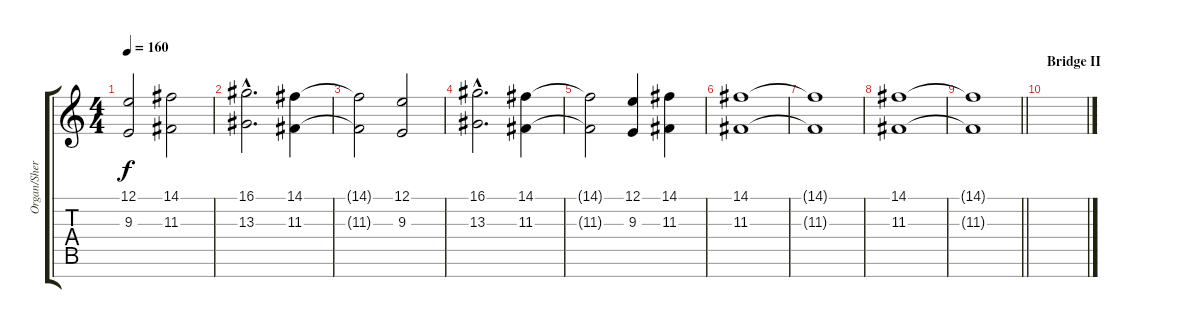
\track ("Organ/Sherinian" "Organ/Sher") {instrument lead1square}
\staff {score tabs}
\tuning (E4 B3 G3 D3 A2 E2 B1) {hide}
\ts (4 4)
\tempo 160
\clef g2
\ks c
(12.1{t} 9.3{t}).2{dy f} (14.1 11.3).2 |
(16.1{hac} 13.3{hac}).2{d} (14.1 11.3).4 |
(14.1{t} 11.3{t}).2 (12.1 9.3).2 |
(16.1{hac} 13.3{hac}).2{d} (14.1 11.3).4 |
(14.1{t} 11.3{t}).2 (12.1 9.3).4 (14.1 11.3).4 |
(14.1 11.3).1 |
(14.1{t} 11.3{t}).1 |
(14.1 11.3).1 |
\barLineRight lightlight
(14.1{t} 11.3{t}).1 |
\section ("" "Bridge II")
